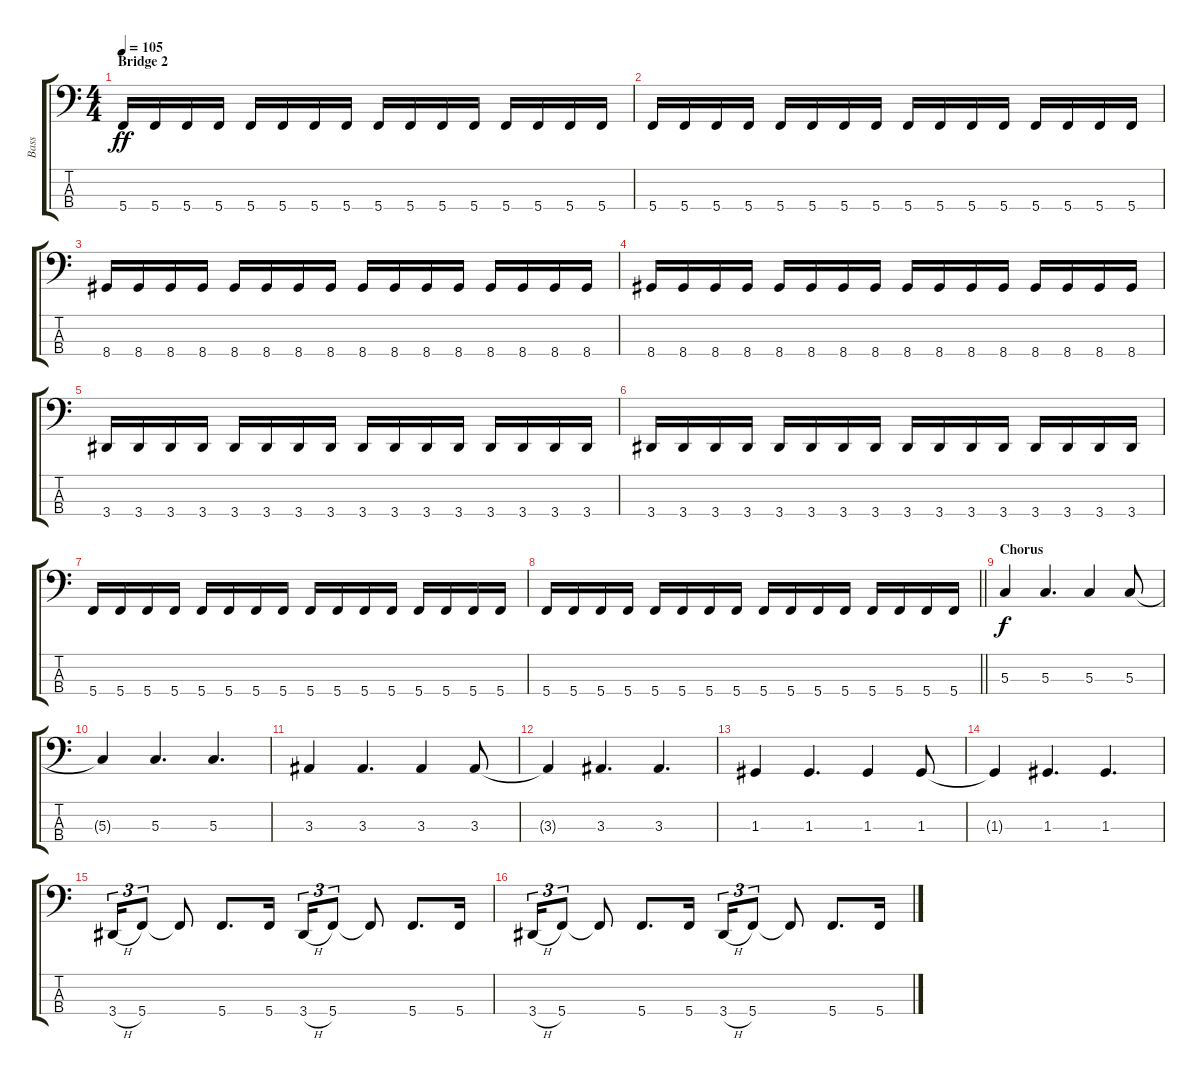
\track ("Bass" "Bass") {instrument electricbasspick}
\staff {score tabs}
\tuning (F2 C2 G1 C1) {hide}
\ts (4 4)
\section ("" "Bridge 2")
\tempo 105
\clef f4
\ks c
5.4.16{dy ff} 5.4.16 5.4.16 5.4.16 5.4.16 5.4.16 5.4.16 5.4.16 5.4.16 5.4.16 5.4.16 5.4.16 5.4.16 5.4.16 5.4.16 5.4.16 |
5.4.16 5.4.16 5.4.16 5.4.16 5.4.16 5.4.16 5.4.16 5.4.16 5.4.16 5.4.16 5.4.16 5.4.16 5.4.16 5.4.16 5.4.16 5.4.16 |
8.4.16 8.4.16 8.4.16 8.4.16 8.4.16 8.4.16 8.4.16 8.4.16 8.4.16 8.4.16 8.4.16 8.4.16 8.4.16 8.4.16 8.4.16 8.4.16 |
8.4.16 8.4.16 8.4.16 8.4.16 8.4.16 8.4.16 8.4.16 8.4.16 8.4.16 8.4.16 8.4.16 8.4.16 8.4.16 8.4.16 8.4.16 8.4.16 |
3.4.16 3.4.16 3.4.16 3.4.16 3.4.16 3.4.16 3.4.16 3.4.16 3.4.16 3.4.16 3.4.16 3.4.16 3.4.16 3.4.16 3.4.16 3.4.16 |
3.4.16 3.4.16 3.4.16 3.4.16 3.4.16 3.4.16 3.4.16 3.4.16 3.4.16 3.4.16 3.4.16 3.4.16 3.4.16 3.4.16 3.4.16 3.4.16 |
5.4.16 5.4.16 5.4.16 5.4.16 5.4.16 5.4.16 5.4.16 5.4.16 5.4.16 5.4.16 5.4.16 5.4.16 5.4.16 5.4.16 5.4.16 5.4.16 |
\barLineRight lightlight
5.4.16 5.4.16 5.4.16 5.4.16 5.4.16 5.4.16 5.4.16 5.4.16 5.4.16 5.4.16 5.4.16 5.4.16 5.4.16 5.4.16 5.4.16 5.4.16 |
\section ("" "Chorus")
5.3.4{dy f} 5.3.4{d} 5.3.4 5.3.8 |
5.3{t}.4 5.3.4{d} 5.3.4{d} |
3.3.4 3.3.4{d} 3.3.4 3.3.8 |
3.3{t}.4 3.3.4{d} 3.3.4{d} |
1.3.4 1.3.4{d} 1.3.4 1.3.8 |
1.3{t}.4 1.3.4{d} 1.3.4{d} |
3.4{h}.16{tu (3 2)} 5.4.8{tu (3 2)} 5.4{t}.8 5.4.8{d} 5.4.16 3.4{h}.16{tu (3 2)} 5.4.8{tu (3 2)} 5.4{t}.8 5.4.8{d} 5.4.16 |
3.4{h}.16{tu (3 2)} 5.4.8{tu (3 2)} 5.4{t}.8 5.4.8{d} 5.4.16 3.4{h}.16{tu (3 2)} 5.4.8{tu (3 2)} 5.4{t}.8 5.4.8{d} 5.4.16
